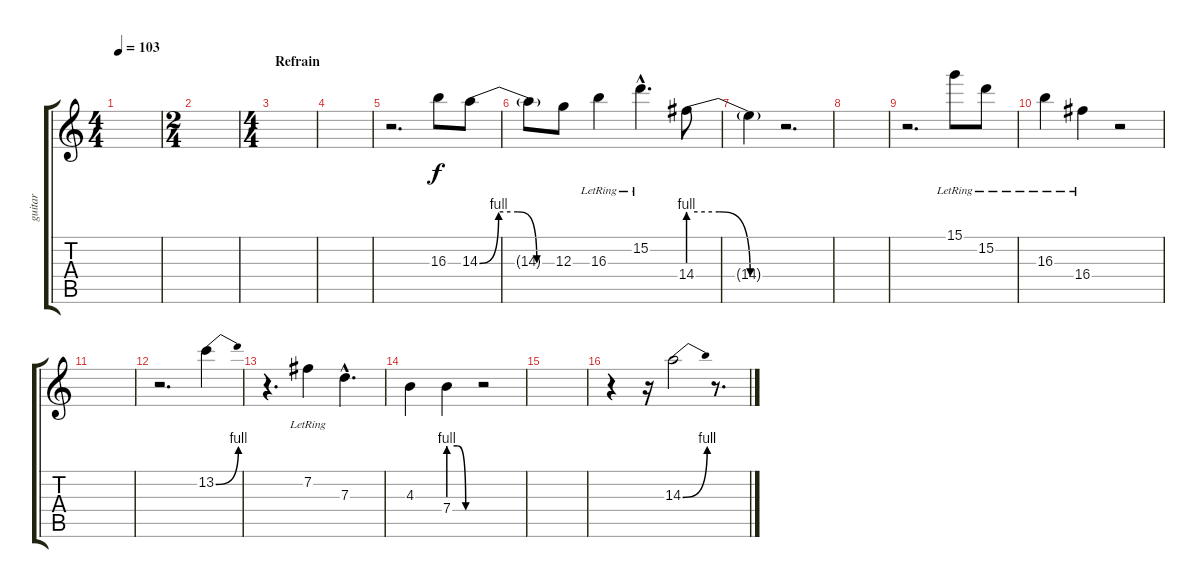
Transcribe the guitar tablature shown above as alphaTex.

\track ("guitar" "guitar") {instrument electricguitarmuted}
\staff {score tabs}
\tuning (E4 B3 G3 D3 A2 E2) {hide}
\ts (4 4)
\tempo 103
\clef g2
\ks c
|
\ts (2 4)
|
\ts (4 4)
\section ("" "Refrain")
|
|
r.2{d} 16.3.8 14.3{be (custom 0 0 15 4 30 4 45 0 60 0)}.8 |
14.3{t}.8 12.3.8 16.3{lr}.4 15.2{hac lr}.4{d} 14.4{be (custom 0 4 20 4 40 0 60 0)}.8 |
14.4{t}.4 r.2{d} |
|
r.2{d} 15.1{lr}.8 15.2{lr}.8 |
16.3{lr}.4 16.4{lr}.4 r.2 |
|
r.2{d} 13.2{be (bend 0 0 60 4)}.4 |
r.4{d} 7.2{lr}.4 7.3{hac}.4{d} |
4.3.4 7.4{be (custom 0 4 20 4 40 0 60 0)}.4 r.2 |
|
r.4 r.16 14.3{be (bend 0 0 60 4)}.2 r.8{d}
